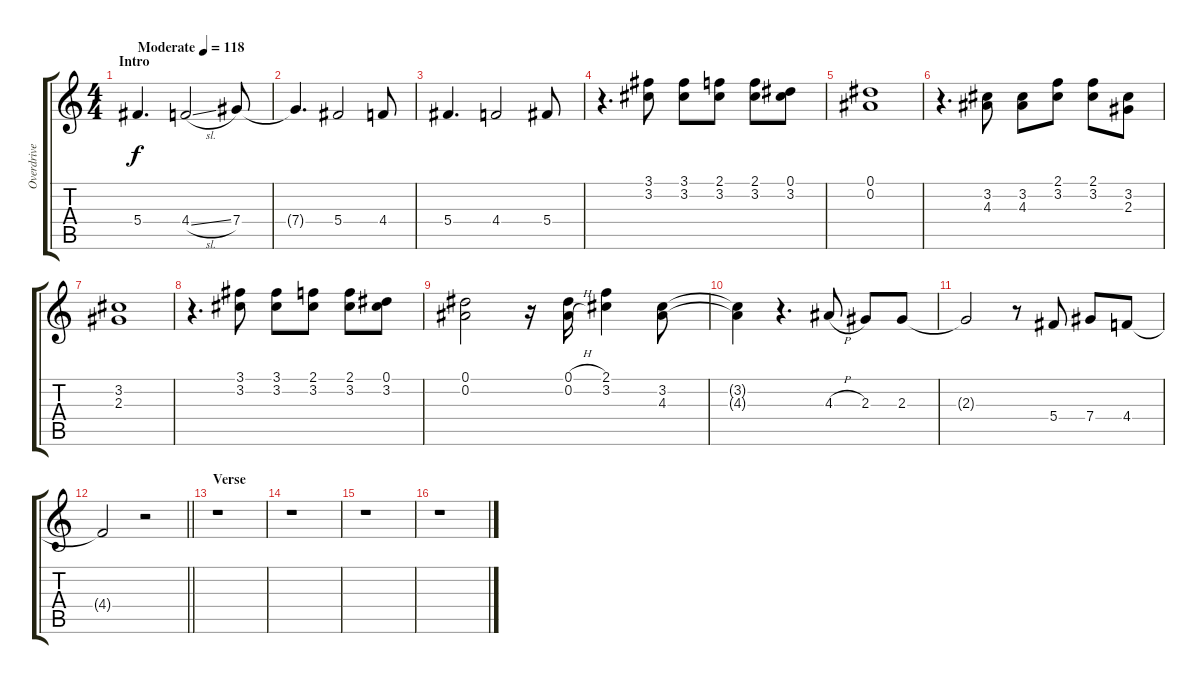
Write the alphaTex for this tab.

\track ("Overdrive Guitar" "Overdrive ") {instrument overdrivenguitar}
\staff {score tabs}
\tuning (Eb4 Bb3 Gb3 Db3 Ab2 Eb2) {hide}
\ts (4 4)
\section ("" "Intro")
\tempo (118 "Moderate")
\clef g2
\ks c
5.4.4{d dy f instrument electricguitarjazz} 4.4{sl}.2 7.4.8 |
7.4{t}.4{d} 5.4.2 4.4.8 |
5.4.4{d} 4.4.2 5.4.8 |
r.4{d instrument overdrivenguitar} (3.1 3.2).8 (3.1 3.2).8 (2.1 3.2).8 (2.1 3.2).8 (0.1 3.2).8 |
(0.1 0.2).1 |
r.4{d} (3.2 4.3).8 (3.2 4.3).8 (2.1 3.2).8 (2.1 3.2).8 (3.2 2.3).8 |
(3.2 2.3).1 |
r.4{d} (3.1 3.2).8 (3.1 3.2).8 (2.1 3.2).8 (2.1 3.2).8 (0.1 3.2).8 |
(0.1 0.2).2 r.16 (0.1{h} 0.2{h}).16 (2.1 3.2).4 (3.2 4.3).8 |
(3.2{t} 4.3{t}).4 r.4{d} 4.3{h}.8 2.3.8 2.3.8 |
2.3{t}.2 r.8 5.4.8 7.4.8 4.4.8 |
\barLineRight lightlight
4.4{t}.2 r.2 |
\section ("" "Verse")
r.1 |
r.1 |
r.1 |
r.1
